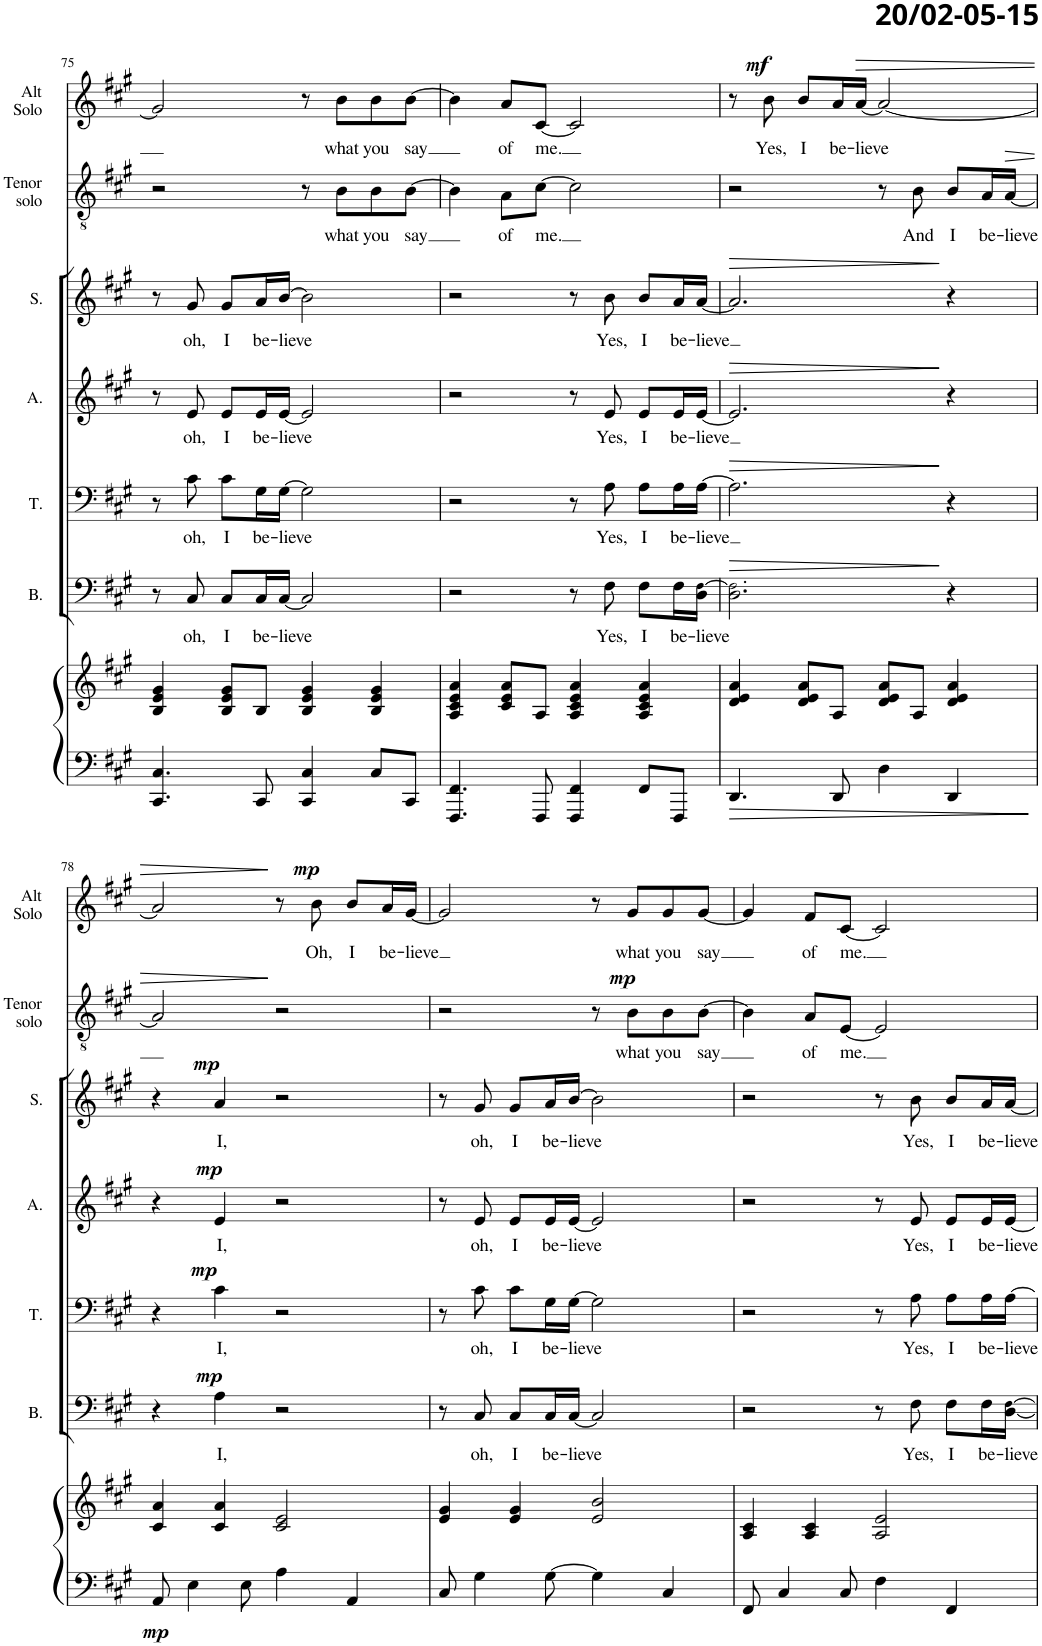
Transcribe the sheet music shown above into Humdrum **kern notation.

**kern	**kern	**dynam	**kern	**text	**dynam	**kern	**text	**dynam	**kern	**text	**dynam	**kern	**text	**dynam	**kern	**text	**dynam	**kern	**text	**dynam
*part7	*part7	*part7	*part6	*part6	*part6	*part5	*part5	*part5	*part4	*part4	*part4	*part3	*part3	*part3	*part2	*part2	*part2	*part1	*part1	*part1
*staff8	*staff7	*staff7/8	*staff6	*staff6	*staff6	*staff5	*staff5	*staff5	*staff4	*staff4	*staff4	*staff3	*staff3	*staff3	*staff2	*staff2	*staff2	*staff1	*staff1	*staff1
*I"Piano	*	*	*I"Bas	*	*	*I"Tenor	*	*	*I"Alt	*	*	*I"Sopraan	*	*	*I"Tenor solo	*	*	*I"Alt Solo	*	*
*I'Pno	*	*	*I'B.	*	*	*I'T.	*	*	*I'A.	*	*	*I'S.	*	*	*I'Tenor  solo	*	*	*I'Alt Solo	*	*
!!LO:PB:g=z
*clefF4	*clefG2	*	*clefF4	*	*	*clefF4	*	*	*clefG2	*	*	*clefG2	*	*	*clefGv2	*	*	*clefG2	*	*
*k[f#c#g#]	*k[f#c#g#]	*	*k[f#c#g#]	*	*	*k[f#c#g#]	*	*	*k[f#c#g#]	*	*	*k[f#c#g#]	*	*	*k[f#c#g#]	*	*	*k[f#c#g#]	*	*
*M4/4	*M4/4	*	*M4/4	*	*	*M4/4	*	*	*M4/4	*	*	*M4/4	*	*	*M4/4	*	*	*M4/4	*	*
=75	=75	=75	=75	=75	=75	=75	=75	=75	=75	=75	=75	=75	=75	=75	=75	=75	=75	=75	=75	=75
4.CC#/ 4.C#/	4B/ 4e/ 4g#/	.	8r	.	.	8r	.	.	8r	.	.	8r	.	.	2r	.	.	2g#/]	.	.
!	!	!	!	!LO:LY:b	!	!	!LO:LY:b	!	!	!LO:LY:b	!	!	!LO:LY:b	!	!	!	!	!	!	!
.	.	.	8C#/	oh,	.	8c#\	oh,	.	8e/	oh,	.	8g#/	oh,	.	.	.	.	.	.	.
!	!	!	!	!LO:LY:b	!	!	!LO:LY:b	!	!	!LO:LY:b	!	!	!LO:LY:b	!	!	!	!	!	!	!
.	8B/ 8e/ 8g#/L	.	8C#/L	I	.	8c#\L	I	.	8e/L	I	.	8g#/L	I	.	.	.	.	.	.	.
!	!	!	!	!LO:LY:b	!	!	!LO:LY:b	!	!	!LO:LY:b	!	!	!LO:LY:b	!	!	!	!	!	!	!
8CC#/	8B/J	.	16C#/L	be-	.	16G#\L	be-	.	16e/L	be-	.	16a/L	be-	.	.	.	.	.	.	.
!	!	!	!	!LO:LY:b	!	!	!LO:LY:b	!	!	!LO:LY:b	!	!	!LO:LY:b	!	!	!	!	!	!	!
.	.	.	[16C#/JJ	-lieve	.	[16G#\JJ	-lieve	.	[16e/JJ	-lieve	.	[16b/JJ	-lieve	.	.	.	.	.	.	.
4CC#/ 4C#/	4B/ 4e/ 4g#/	.	2C#/]	.	.	2G#\]	.	.	2e/]	.	.	2b\]	.	.	8r	.	.	8r	.	.
!	!	!	!	!	!	!	!	!	!	!	!	!	!	!	!	!LO:LY:b	!	!	!LO:LY:b	!
.	.	.	.	.	.	.	.	.	.	.	.	.	.	.	8B\L	what	.	8b\L	what	.
!	!	!	!	!	!	!	!	!	!	!	!	!	!	!	!	!LO:LY:b	!	!	!LO:LY:b	!
8C#/L	4B/ 4e/ 4g#/	.	.	.	.	.	.	.	.	.	.	.	.	.	8B\	you	.	8b\	you	.
!	!	!	!	!	!	!	!	!	!	!	!	!	!	!	!	!LO:LY:b	!	!	!LO:LY:b	!
8CC#/J	.	.	.	.	.	.	.	.	.	.	.	.	.	.	[8B\J	say	.	[8b\J	say	.
=76	=76	=76	=76	=76	=76	=76	=76	=76	=76	=76	=76	=76	=76	=76	=76	=76	=76	=76	=76	=76
4.FFF#/ 4.FF#/	4A/ 4c#/ 4e/ 4a/	.	2r	.	.	2r	.	.	2r	.	.	2r	.	.	4B\]	.	.	4b\]	.	.
!	!	!	!	!	!	!	!	!	!	!	!	!	!	!	!	!LO:LY:b	!	!	!LO:LY:b	!
.	8c#/ 8e/ 8a/L	.	.	.	.	.	.	.	.	.	.	.	.	.	8A\L	of	.	8a/L	of	.
!	!	!	!	!	!	!	!	!	!	!	!	!	!	!	!	!LO:LY:b	!	!	!LO:LY:b	!
8FFF#/	8A/J	.	.	.	.	.	.	.	.	.	.	.	.	.	[8c#\J	me.	.	[8c#/J	me.	.
4FFF#/ 4FF#/	4A/ 4c#/ 4e/ 4a/	.	8r	.	.	8r	.	.	8r	.	.	8r	.	.	2c#\]	.	.	2c#/]	.	.
!	!	!	!	!LO:LY:b	!	!	!LO:LY:b	!	!	!LO:LY:b	!	!	!LO:LY:b	!	!	!	!	!	!	!
.	.	.	8F#\	Yes,	.	8A\	Yes,	.	8e/	Yes,	.	8b\	Yes,	.	.	.	.	.	.	.
!	!	!	!	!LO:LY:b	!	!	!LO:LY:b	!	!	!LO:LY:b	!	!	!LO:LY:b	!	!	!	!	!	!	!
8FF#/L	4A/ 4c#/ 4e/ 4a/	.	8F#\L	I	.	8A\L	I	.	8e/L	I	.	8b/L	I	.	.	.	.	.	.	.
!	!	!	!	!LO:LY:b	!	!	!LO:LY:b	!	!	!LO:LY:b	!	!	!LO:LY:b	!	!	!	!	!	!	!
8FFF#/J	.	.	16F#\L	be-	.	16A\L	be-	.	16e/L	be-	.	16a/L	be-	.	.	.	.	.	.	.
!	!	!	!	!LO:LY:b	!	!	!LO:LY:b	!	!	!LO:LY:b	!	!	!LO:LY:b	!	!	!	!	!	!	!
.	.	.	16D\ [16F#!\JJ	-lieve	.	[16A\JJ	-lieve	.	[16e/JJ	-lieve	.	[16a/JJ	-lieve	.	.	.	.	.	.	.
=77	=77	=77	=77	=77	=77	=77	=77	=77	=77	=77	=77	=77	=77	=77	=77	=77	=77	=77	=77	=77
!	!	!	!	!	!LO:HP:b	!	!	!LO:HP:b	!	!	!LO:HP:b	!	!	!LO:HP:b	!	!	!	!	!	!
4.DD/	4d/ 4e/ 4a/	.	2.D\ 2.F#!\]	.	>	2.A\]	.	>	2.e/]	.	>	2.a/]	.	>	2r	.	.	8r	.	.
!	!	!	!	!	!	!	!	!	!	!	!	!	!	!	!	!	!	!	!LO:LY:b	!LO:DY:a
.	.	.	.	.	.	.	.	.	.	.	.	.	.	.	.	.	.	8b\	Yes,	mf
!	!	!	!	!	!	!	!	!	!	!	!	!	!	!	!	!	!	!	!LO:LY:b	!
.	8d/ 8e/ 8a/L	.	.	.	.	.	.	.	.	.	.	.	.	.	.	.	.	8b/L	I	.
!	!	!	!	!	!	!	!	!	!	!	!	!	!	!	!	!	!	!	!LO:LY:b	!
8DD/	8A/J	.	.	.	.	.	.	.	.	.	.	.	.	.	.	.	.	16a/L	be-	.
!	!	!	!	!	!	!	!	!	!	!	!	!	!	!	!	!	!	!	!LO:LY:b	!LO:HP:b
.	.	.	.	.	.	.	.	.	.	.	.	.	.	.	.	.	.	[16a/JJ	-lieve	>
4D\	8d/ 8e/ 8a/L	.	.	.	.	.	.	.	.	.	.	.	.	.	8r	.	.	2a/_	.	.
!	!	!	!	!	!	!	!	!	!	!	!	!	!	!	!	!LO:LY:b	!	!	!	!
.	8A/J	.	.	.	.	.	.	.	.	.	.	.	.	.	8B\	And	.	.	.	.
!	!	!	!	!	!	!	!	!	!	!	!	!	!	!	!	!LO:LY:b	!	!	!	!
4DD/	4d/ 4e/ 4a/	.	4r	.	]	4r	.	]	4r	.	]	4r	.	]	8B/L	I	.	.	.	.
!	!	!	!	!	!	!	!	!	!	!	!	!	!	!	!	!LO:LY:b	!	!	!	!
.	.	.	.	.	.	.	.	.	.	.	.	.	.	.	16A/L	be-	.	.	.	.
!	!	!	!	!	!	!	!	!	!	!	!	!	!	!	!	!LO:LY:b	!LO:HP:b	!	!	!
.	.	.	.	.	.	.	.	.	.	.	.	.	.	.	[16A/JJ	-lieve	>	.	.	.
!!LO:LB:g=z
=78	=78	=78	=78	=78	=78	=78	=78	=78	=78	=78	=78	=78	=78	=78	=78	=78	=78	=78	=78	=78
!	!	!LO:DY:b=2	!	!	!	!	!	!	!	!	!	!	!	!	!	!	!	!	!	!
8AA/	4c#/ 4a/	mp	4r	.	.	4r	.	.	4r	.	.	4r	.	.	2A/]	.	.	2a/]	.	.
4E\	.	.	.	.	.	.	.	.	.	.	.	.	.	.	.	.	.	.	.	.
!	!	!	!	!LO:LY:b	!LO:DY:a	!	!LO:LY:b	!LO:DY:a	!	!LO:LY:b	!LO:DY:a	!	!LO:LY:b	!LO:DY:a	!	!	!	!	!	!
.	4c#/ 4a/	.	4A\	I,	mp	4c#\	I,	mp	4e/	I,	mp	4a/	I,	mp	.	.	.	.	.	.
8E\	.	.	.	.	.	.	.	.	.	.	.	.	.	.	.	.	.	.	.	.
4A\	2c#/ 2e/	.	2r	.	.	2r	.	.	2r	.	.	2r	.	.	2r	.	]	8r	.	]
!	!	!	!	!	!	!	!	!	!	!	!	!	!	!	!	!	!	!	!LO:LY:b	!LO:DY:a
.	.	.	.	.	.	.	.	.	.	.	.	.	.	.	.	.	.	8b\	Oh,	mp
!	!	!	!	!	!	!	!	!	!	!	!	!	!	!	!	!	!	!	!LO:LY:b	!
4AA/	.	.	.	.	.	.	.	.	.	.	.	.	.	.	.	.	.	8b/L	I	.
!	!	!	!	!	!	!	!	!	!	!	!	!	!	!	!	!	!	!	!LO:LY:b	!
.	.	.	.	.	.	.	.	.	.	.	.	.	.	.	.	.	.	16a/L	be-	.
!	!	!	!	!	!	!	!	!	!	!	!	!	!	!	!	!	!	!	!LO:LY:b	!
.	.	.	.	.	.	.	.	.	.	.	.	.	.	.	.	.	.	[16g#/JJ	-lieve	.
=79	=79	=79	=79	=79	=79	=79	=79	=79	=79	=79	=79	=79	=79	=79	=79	=79	=79	=79	=79	=79
8C#/	4e/ 4g#/	.	8r	.	.	8r	.	.	8r	.	.	8r	.	.	2r	.	.	2g#/]	.	.
!	!	!	!	!LO:LY:b	!	!	!LO:LY:b	!	!	!LO:LY:b	!	!	!LO:LY:b	!	!	!	!	!	!	!
4G#\	.	.	8C#/	oh,	.	8c#\	oh,	.	8e/	oh,	.	8g#/	oh,	.	.	.	.	.	.	.
!	!	!	!	!LO:LY:b	!	!	!LO:LY:b	!	!	!LO:LY:b	!	!	!LO:LY:b	!	!	!	!	!	!	!
.	4e/ 4g#/	.	8C#/L	I	.	8c#\L	I	.	8e/L	I	.	8g#/L	I	.	.	.	.	.	.	.
!	!	!	!	!LO:LY:b	!	!	!LO:LY:b	!	!	!LO:LY:b	!	!	!LO:LY:b	!	!	!	!	!	!	!
[8G#\	.	.	16C#/L	be-	.	16G#\L	be-	.	16e/L	be-	.	16a/L	be-	.	.	.	.	.	.	.
!	!	!	!	!LO:LY:b	!	!	!LO:LY:b	!	!	!LO:LY:b	!	!	!LO:LY:b	!	!	!	!	!	!	!
.	.	.	[16C#/JJ	-lieve	.	[16G#\JJ	-lieve	.	[16e/JJ	-lieve	.	[16b/JJ	-lieve	.	.	.	.	.	.	.
4G#\]	2e/ 2b/	.	2C#/]	.	.	2G#\]	.	.	2e/]	.	.	2b\]	.	.	8r	.	.	8r	.	.
!	!	!	!	!	!	!	!	!	!	!	!	!	!	!	!	!LO:LY:b	!LO:DY:a	!	!LO:LY:b	!
.	.	.	.	.	.	.	.	.	.	.	.	.	.	.	8B\L	what	mp	8g#/L	what	.
!	!	!	!	!	!	!	!	!	!	!	!	!	!	!	!	!LO:LY:b	!	!	!LO:LY:b	!
4C#/	.	.	.	.	.	.	.	.	.	.	.	.	.	.	8B\	you	.	8g#/	you	.
!	!	!	!	!	!	!	!	!	!	!	!	!	!	!	!	!LO:LY:b	!	!	!LO:LY:b	!
.	.	.	.	.	.	.	.	.	.	.	.	.	.	.	[8B\J	say	.	[8g#/J	say	.
=80	=80	=80	=80	=80	=80	=80	=80	=80	=80	=80	=80	=80	=80	=80	=80	=80	=80	=80	=80	=80
8FF#/	4A/ 4c#/	.	2r	.	.	2r	.	.	2r	.	.	2r	.	.	4B\]	.	.	4g#/]	.	.
4C#/	.	.	.	.	.	.	.	.	.	.	.	.	.	.	.	.	.	.	.	.
!	!	!	!	!	!	!	!	!	!	!	!	!	!	!	!	!LO:LY:b	!	!	!LO:LY:b	!
.	4A/ 4c#/	.	.	.	.	.	.	.	.	.	.	.	.	.	8A/L	of	.	8f#/L	of	.
!	!	!	!	!	!	!	!	!	!	!	!	!	!	!	!	!LO:LY:b	!	!	!LO:LY:b	!
8C#/	.	.	.	.	.	.	.	.	.	.	.	.	.	.	[8E/J	me.	.	[8c#/J	me.	.
4F#\	2A/ 2e/	.	8r	.	.	8r	.	.	8r	.	.	8r	.	.	2E/]	.	.	2c#/]	.	.
!	!	!	!	!LO:LY:b	!	!	!LO:LY:b	!	!	!LO:LY:b	!	!	!LO:LY:b	!	!	!	!	!	!	!
.	.	.	8F#\	Yes,	.	8A\	Yes,	.	8e/	Yes,	.	8b\	Yes,	.	.	.	.	.	.	.
!	!	!	!	!LO:LY:b	!	!	!LO:LY:b	!	!	!LO:LY:b	!	!	!LO:LY:b	!	!	!	!	!	!	!
4FF#/	.	.	8F#\L	I	.	8A\L	I	.	8e/L	I	.	8b/L	I	.	.	.	.	.	.	.
!	!	!	!	!LO:LY:b	!	!	!LO:LY:b	!	!	!LO:LY:b	!	!	!LO:LY:b	!	!	!	!	!	!	!
.	.	.	16F#\L	be-	.	16A\L	be-	.	16e/L	be-	.	16a/L	be-	.	.	.	.	.	.	.
!	!	!	!	!LO:LY:b	!	!	!LO:LY:b	!	!	!LO:LY:b	!	!	!LO:LY:b	!	!	!	!	!	!	!
.	.	.	[16D\ [16F#!\JJ	-lieve	.	[16A\JJ	-lieve	.	[16e/JJ	-lieve	.	[16a/JJ	-lieve	.	.	.	.	.	.	.
=	=	=	=	=	=	=	=	=	=	=	=	=	=	=	=	=	=	=	=	=
*-	*-	*-	*-	*-	*-	*-	*-	*-	*-	*-	*-	*-	*-	*-	*-	*-	*-	*-	*-	*-
